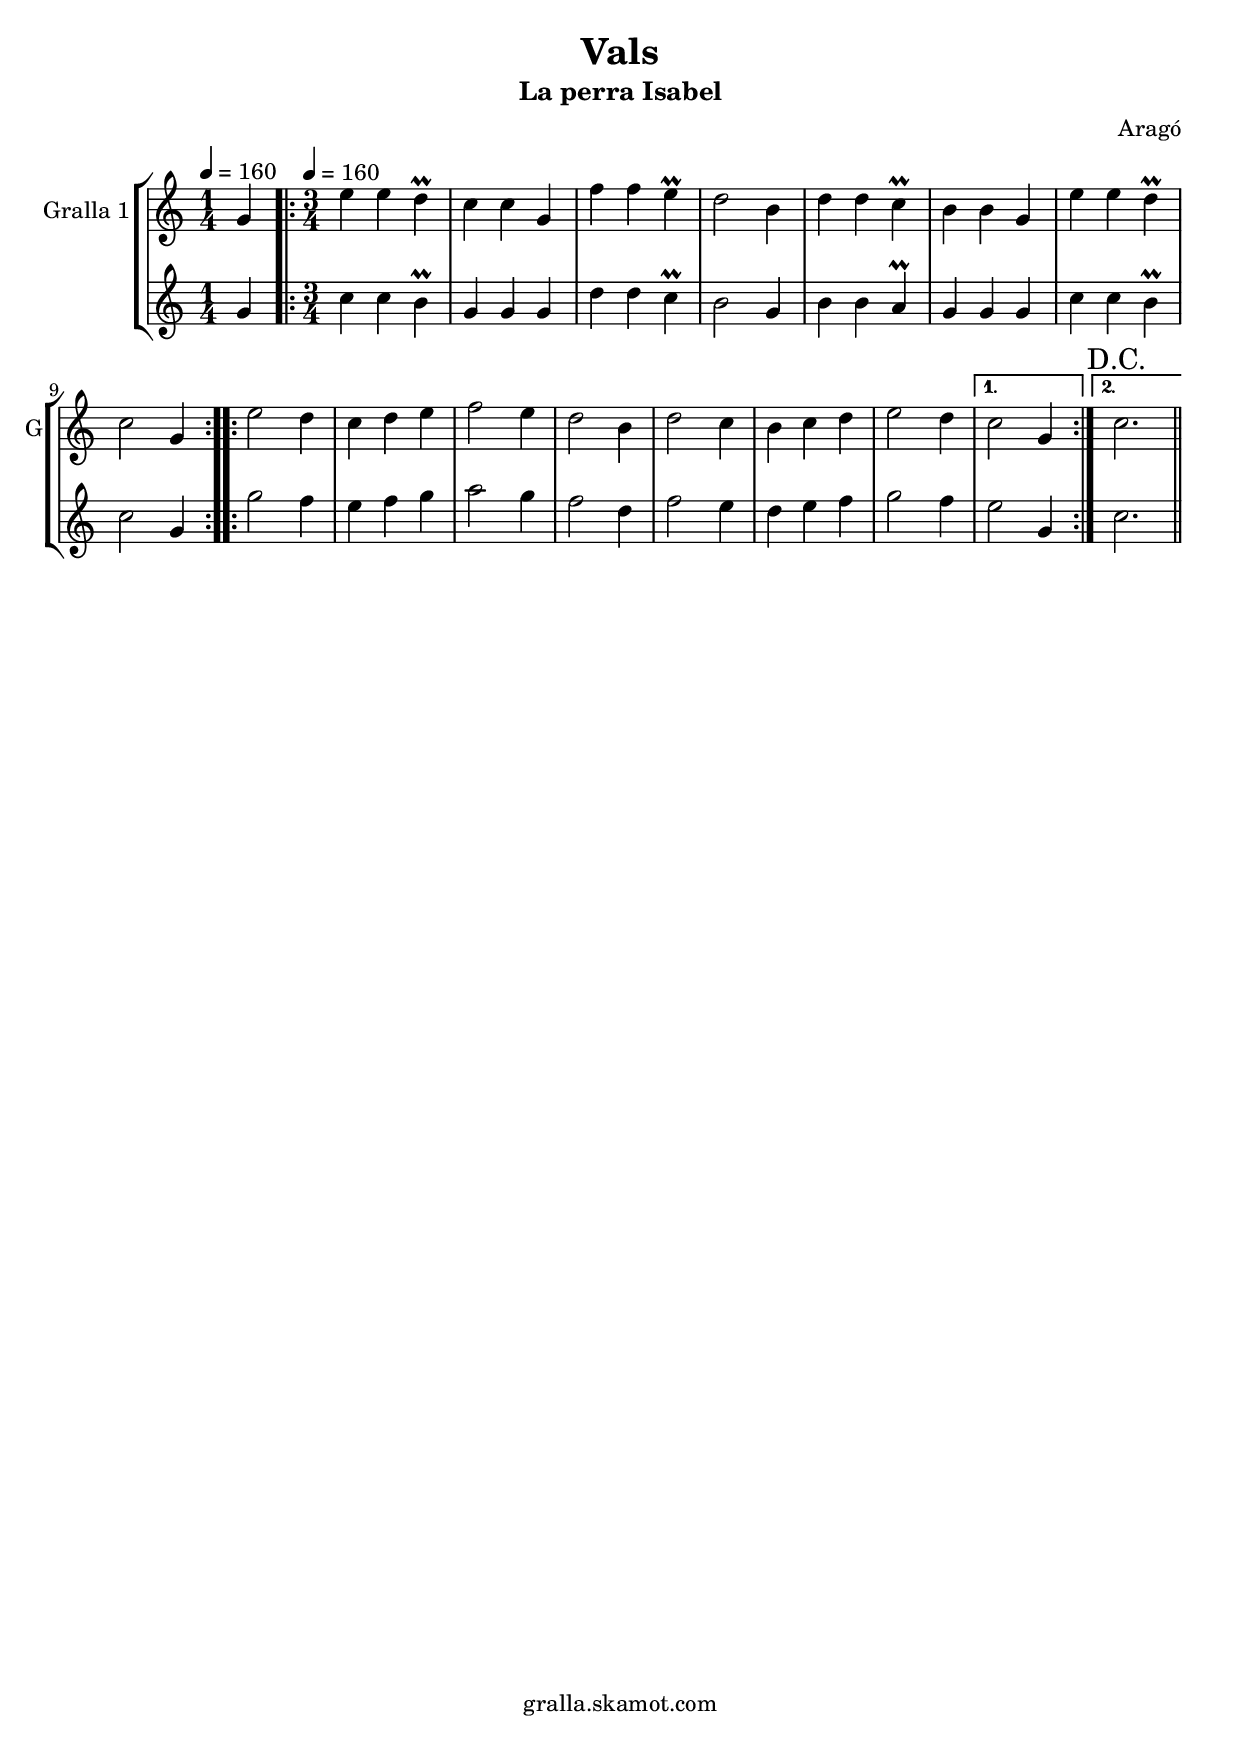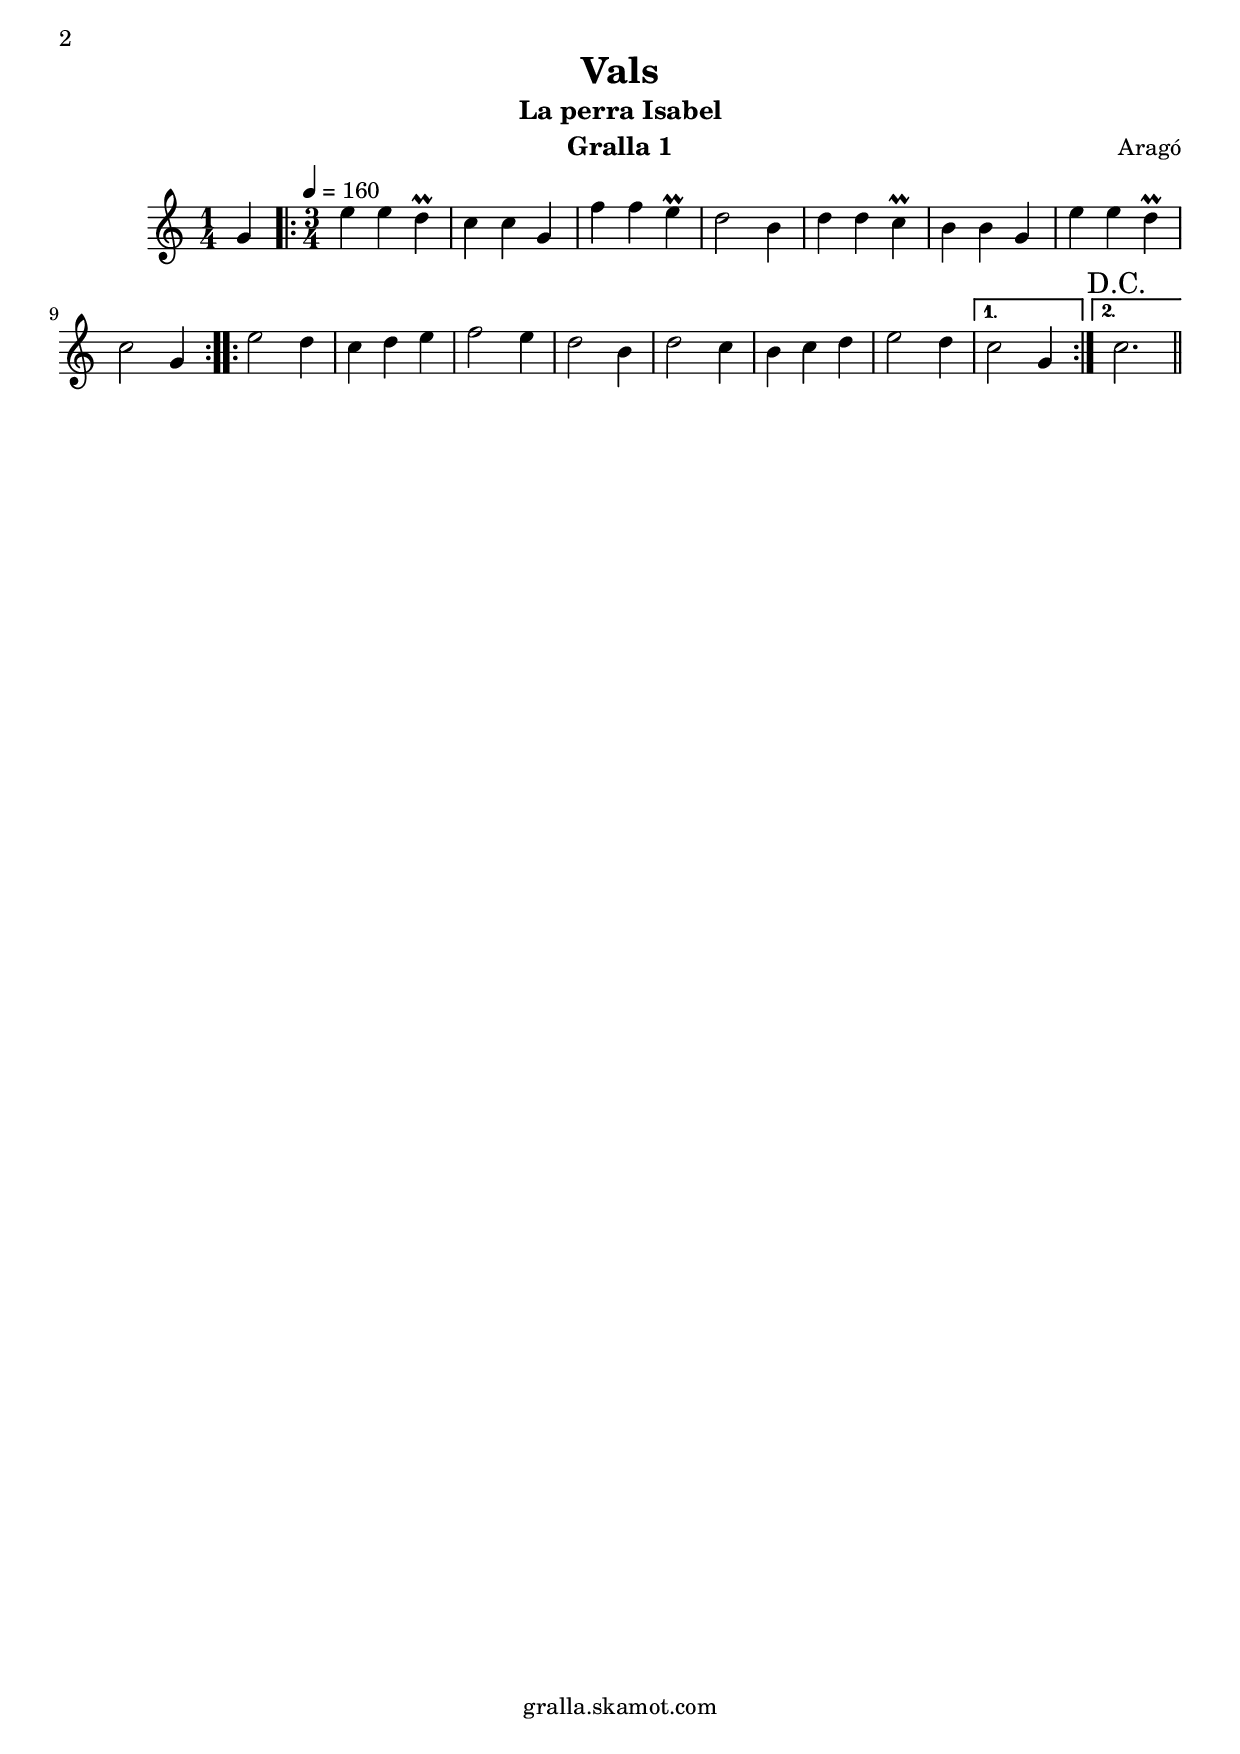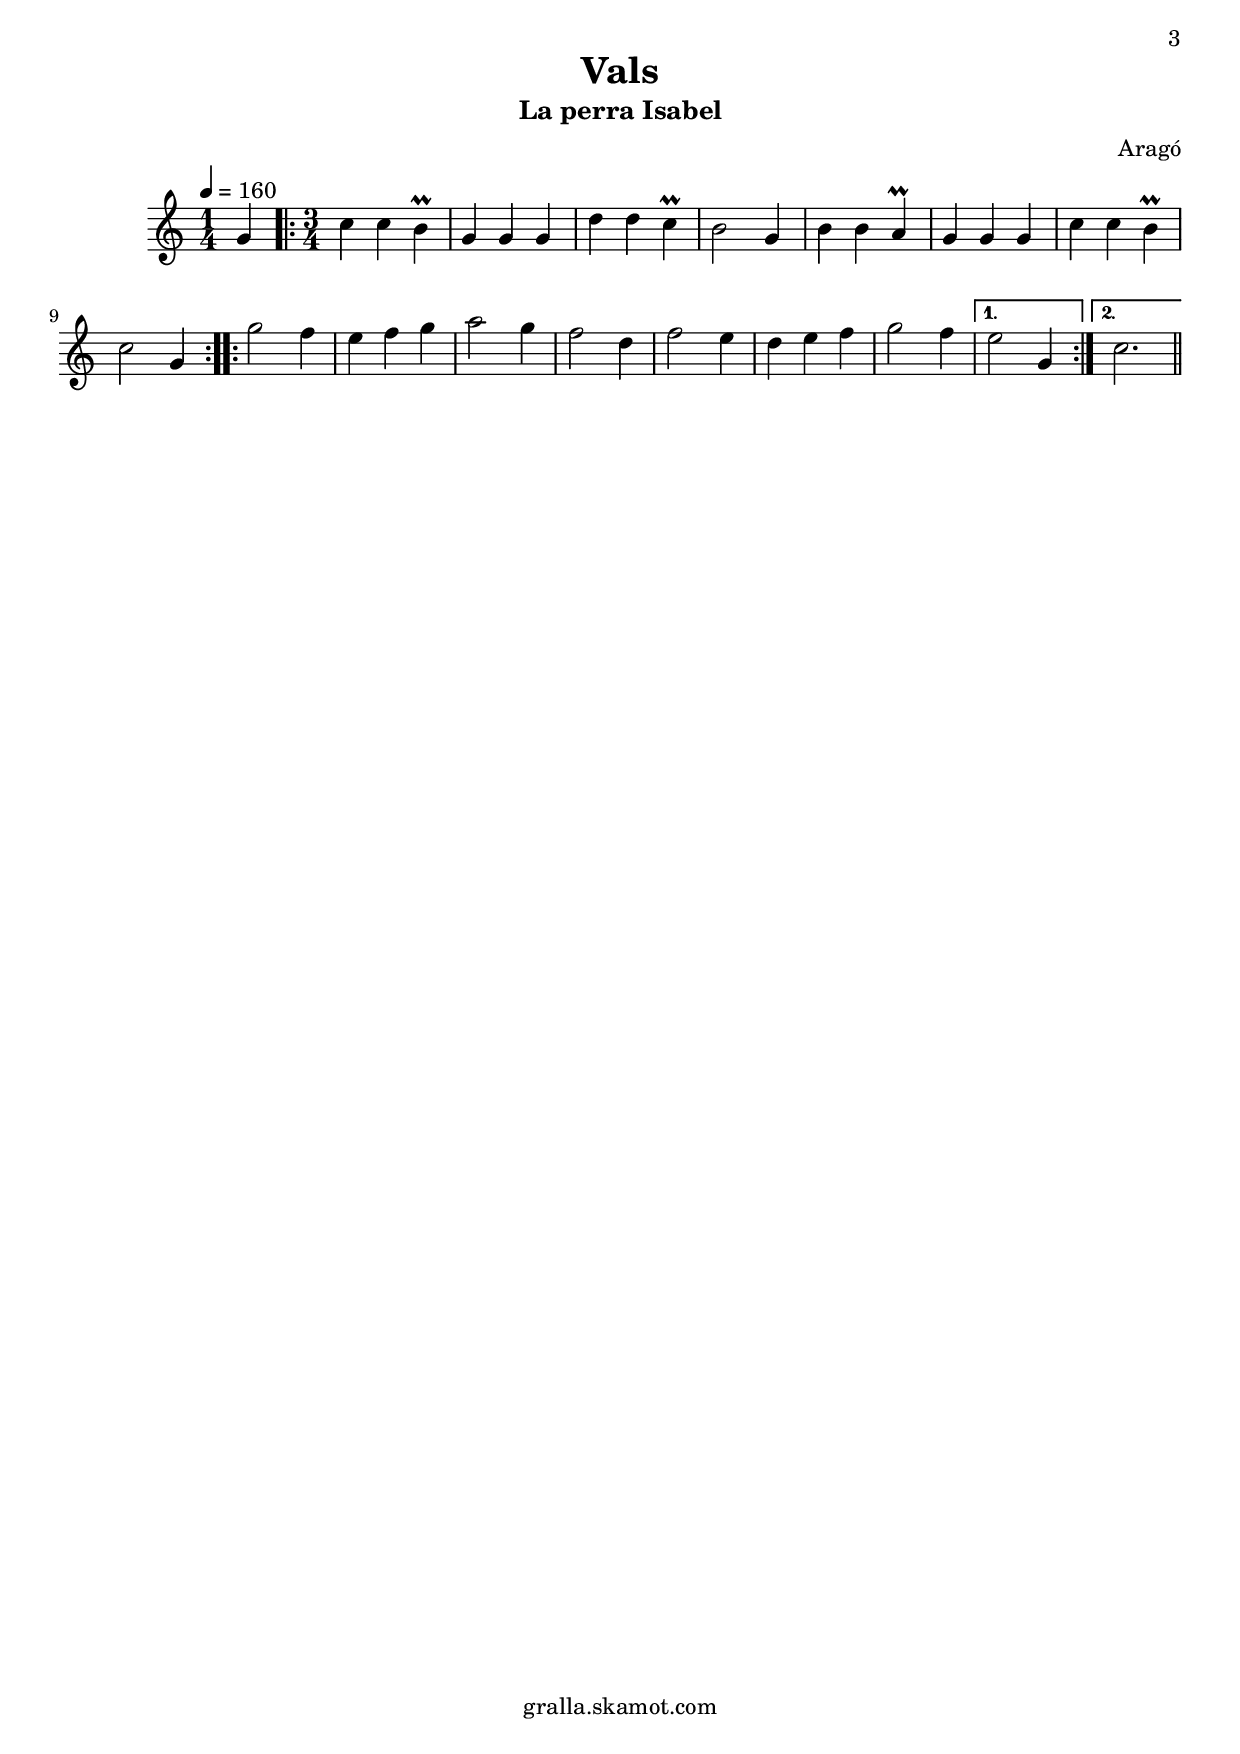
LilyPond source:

\version "2.16.2"

\header {
  dedication=""
  title="Vals"
  subtitle="La perra Isabel"
  subsubtitle=""
  poet=""
  meter=""
  piece=""
  composer="Aragó"
  arranger=""
  opus=""
  instrument=""
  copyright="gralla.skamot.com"
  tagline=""
}

liniaroAa =
\relative g'
{
  \clef treble
  \key c \major
  \time 1/4
  g4 \tempo 4 = 160  |
  \time 3/4   \repeat volta 2 { e'4 e d\prall  |
  c4 c g  |
  f'4 f e\prall  |
  %05
  d2 b4  |
  d4 d c\prall  |
  b4 b g  |
  e'4 e d\prall  |
  c2 g4  | }
  %10
  \repeat volta 2 { e'2 d4  |
  c4 d e  |
  f2 e4  |
  d2 b4  |
  d2 c4  |
  %15
  b4 c d  |
  e2 d4 }
  \alternative { { c2 g4 }
  { \mark "D.C." c2. } } \bar "||"
}

liniaroAb =
\relative g'
{
  \tempo 4 = 160
  \clef treble
  \key c \major
  \time 1/4
  g4  |
  \time 3/4   \repeat volta 2 { c4 c b\prall  |
  g4 g g  |
  d'4 d c\prall  |
  %05
  b2 g4  |
  b4 b a\prall  |
  g4 g g  |
  c4 c b\prall  |
  c2 g4  | }
  %10
  \repeat volta 2 { g'2 f4  |
  e4 f g  |
  a2 g4  |
  f2 d4  |
  f2 e4  |
  %15
  d4 e f  |
  g2 f4 }
  \alternative { { e2 g,4 }
  { c2. } } \bar "||"
}

\bookpart {
  \score {
    \new StaffGroup {
      \override Score.RehearsalMark #'self-alignment-X = #LEFT
      <<
        \new Staff \with {instrumentName = #"Gralla 1" shortInstrumentName = #"G"} \liniaroAa
        \new Staff \with {instrumentName = #"" shortInstrumentName = #" "} \liniaroAb
      >>
    }
    \layout {}
  }
  \score { \unfoldRepeats
    \new StaffGroup {
      \override Score.RehearsalMark #'self-alignment-X = #LEFT
      <<
        \new Staff \with {instrumentName = #"Gralla 1" shortInstrumentName = #"G"} \liniaroAa
        \new Staff \with {instrumentName = #"" shortInstrumentName = #" "} \liniaroAb
      >>
    }
    \midi {
      \set Staff.midiInstrument = "oboe"
      \set DrumStaff.midiInstrument = "drums"
    }
  }
}

\bookpart {
  \header {instrument="Gralla 1"}
  \score {
    \new StaffGroup {
      \override Score.RehearsalMark #'self-alignment-X = #LEFT
      <<
        \new Staff \liniaroAa
      >>
    }
    \layout {}
  }
  \score { \unfoldRepeats
    \new StaffGroup {
      \override Score.RehearsalMark #'self-alignment-X = #LEFT
      <<
        \new Staff \liniaroAa
      >>
    }
    \midi {
      \set Staff.midiInstrument = "oboe"
      \set DrumStaff.midiInstrument = "drums"
    }
  }
}

\bookpart {
  \header {instrument=""}
  \score {
    \new StaffGroup {
      \override Score.RehearsalMark #'self-alignment-X = #LEFT
      <<
        \new Staff \liniaroAb
      >>
    }
    \layout {}
  }
  \score { \unfoldRepeats
    \new StaffGroup {
      \override Score.RehearsalMark #'self-alignment-X = #LEFT
      <<
        \new Staff \liniaroAb
      >>
    }
    \midi {
      \set Staff.midiInstrument = "oboe"
      \set DrumStaff.midiInstrument = "drums"
    }
  }
}

